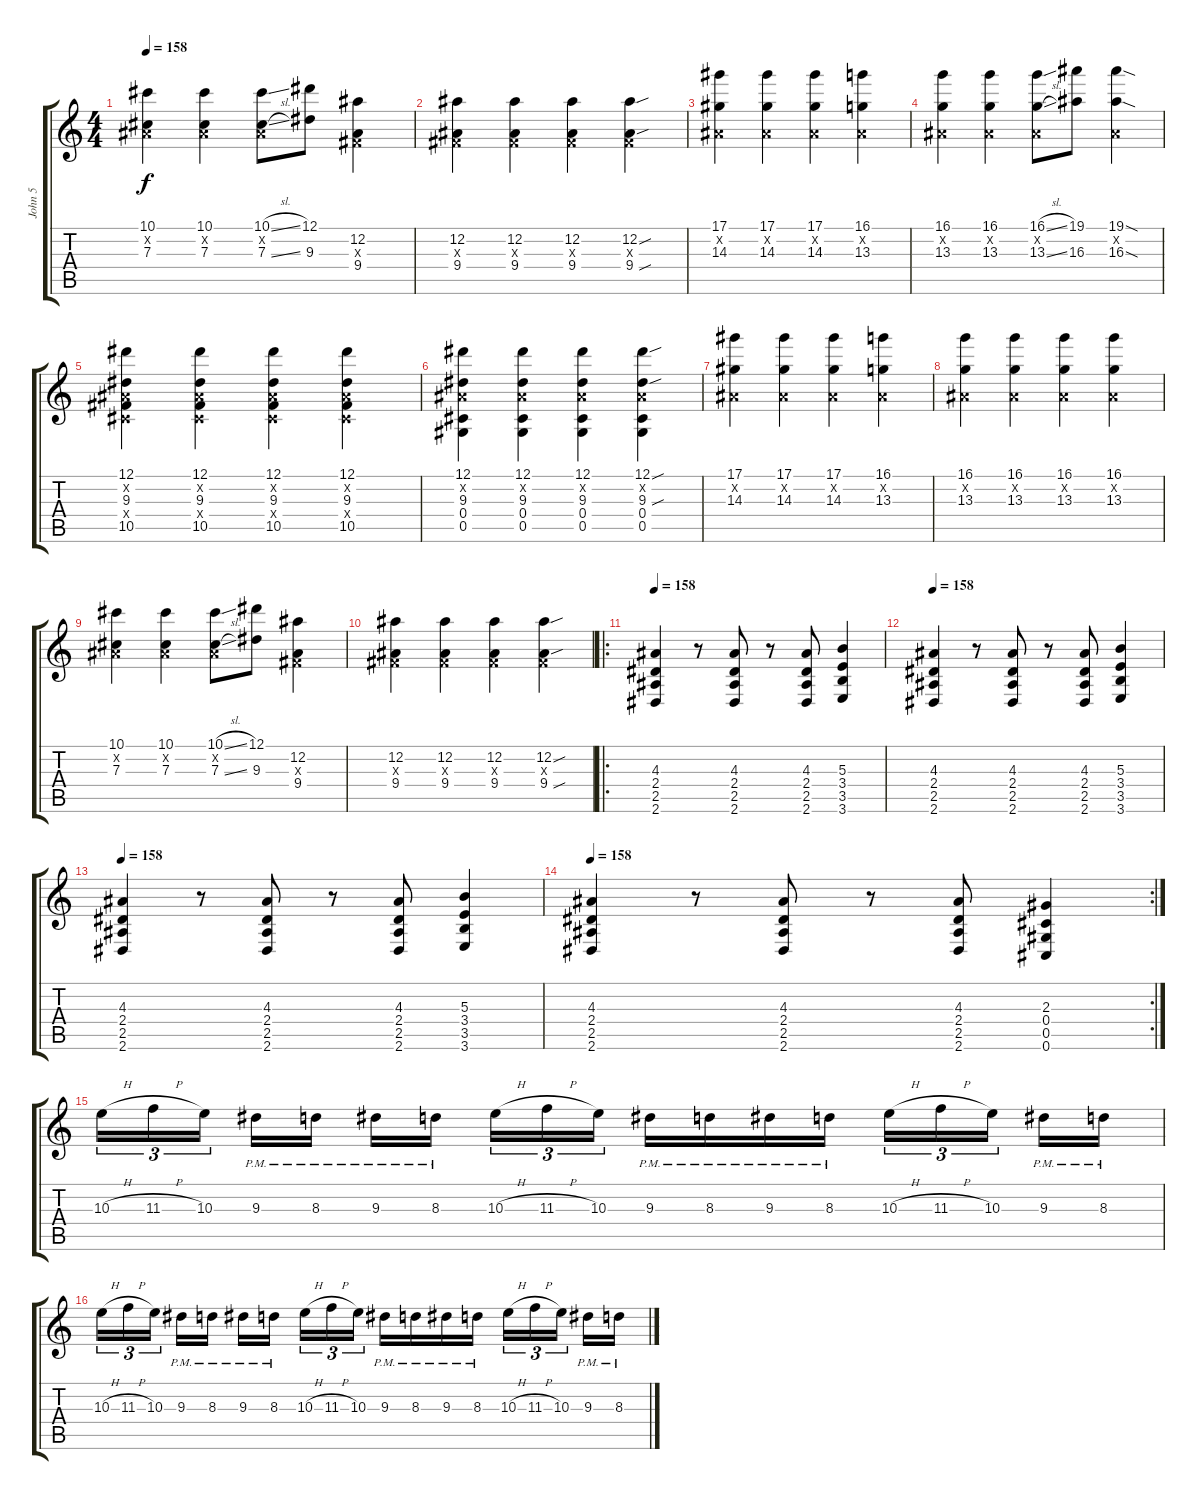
\track ("John 5" "John 5") {instrument distortionguitar}
\staff {score tabs}
\tuning (Eb4 Bb3 Gb3 Db3 Ab2 Db2) {hide}
\ts (4 4)
\tempo 158
\clef g2
\ks c
(10.1 0.2{x} 7.3).4{dy f} (10.1 0.2{x} 7.3).4 (10.1{sl} 0.2{x} 7.3{sl}).8 (12.1 9.3).8 (12.2 0.3{x} 9.4).4 |
(12.2 0.3{x} 9.4).4 (12.2 0.3{x} 9.4).4 (12.2 0.3{x} 9.4).4 (12.2{sou} 0.3{x} 9.4{sou}).4 |
(17.1 0.2{x} 14.3).4 (17.1 0.2{x} 14.3).4 (17.1 0.2{x} 14.3).4 (16.1 0.2{x} 13.3).4 |
(16.1 0.2{x} 13.3).4 (16.1 0.2{x} 13.3).4 (16.1{sl} 0.2{x} 13.3{sl}).8 (19.1 16.3).8 (19.1{sod} 0.2{x} 16.3{sod}).4 |
(12.1 0.2{x} 9.3 0.4{x} 10.5).4 (12.1 0.2{x} 9.3 0.4{x} 10.5).4 (12.1 0.2{x} 9.3 0.4{x} 10.5).4 (12.1 0.2{x} 9.3 0.4{x} 10.5).4 |
(12.1 0.2{x} 9.3 0.4 0.5).4 (12.1 0.2{x} 9.3 0.4 0.5).4 (12.1 0.2{x} 9.3 0.4 0.5).4 (12.1{sou} 0.2{x} 9.3{sou} 0.4 0.5).4 |
(17.1 0.2{x} 14.3).4 (17.1 0.2{x} 14.3).4 (17.1 0.2{x} 14.3).4 (16.1 0.2{x} 13.3).4 |
(16.1 0.2{x} 13.3).4 (16.1 0.2{x} 13.3).4 (16.1 0.2{x} 13.3).4 (16.1 0.2{x} 13.3).4 |
(10.1 0.2{x} 7.3).4 (10.1 0.2{x} 7.3).4 (10.1{sl} 0.2{x} 7.3{sl}).8 (12.1 9.3).8 (12.2 0.3{x} 9.4).4 |
(12.2 0.3{x} 9.4).4 (12.2 0.3{x} 9.4).4 (12.2 0.3{x} 9.4).4 (12.2{sou} 0.3{x} 9.4{sou}).4 |
\ro
\tempo 158
(4.3 2.4 2.5 2.6).4 r.8 (4.3 2.4 2.5 2.6).8 r.8 (4.3 2.4 2.5 2.6).8 (5.3 3.4 3.5 3.6).4 |
\tempo 158
(4.3 2.4 2.5 2.6).4 r.8 (4.3 2.4 2.5 2.6).8 r.8 (4.3 2.4 2.5 2.6).8 (5.3 3.4 3.5 3.6).4 |
\tempo 158
(4.3 2.4 2.5 2.6).4 r.8 (4.3 2.4 2.5 2.6).8 r.8 (4.3 2.4 2.5 2.6).8 (5.3 3.4 3.5 3.6).4 |
\rc 2
\tempo 158
(4.3 2.4 2.5 2.6).4 r.8 (4.3 2.4 2.5 2.6).8 r.8 (4.3 2.4 2.5 2.6).8 (2.3 0.4 0.5 0.6).4 |
10.3{h}.16{tu (3 2)} 11.3{h}.16{tu (3 2)} 10.3.16{tu (3 2) beam splitsecondary} 9.3{pm}.16 8.3{pm}.16 9.3{pm}.16 8.3{pm}.16{beam splitsecondary} 10.3{h}.16{tu (3 2)} 11.3{h}.16{tu (3 2)} 10.3.16{tu (3 2)} 9.3{pm}.16 8.3{pm}.16 9.3{pm}.16 8.3{pm}.16 10.3{h}.16{tu (3 2)} 11.3{h}.16{tu (3 2)} 10.3.16{tu (3 2) beam splitsecondary} 9.3{pm}.16 8.3{pm}.16 |
10.3{h}.16{tu (3 2)} 11.3{h}.16{tu (3 2)} 10.3.16{tu (3 2) beam splitsecondary} 9.3{pm}.16 8.3{pm}.16 9.3{pm}.16 8.3{pm}.16{beam splitsecondary} 10.3{h}.16{tu (3 2)} 11.3{h}.16{tu (3 2)} 10.3.16{tu (3 2)} 9.3{pm}.16 8.3{pm}.16 9.3{pm}.16 8.3{pm}.16 10.3{h}.16{tu (3 2)} 11.3{h}.16{tu (3 2)} 10.3.16{tu (3 2) beam splitsecondary} 9.3{pm}.16 8.3{pm}.16
